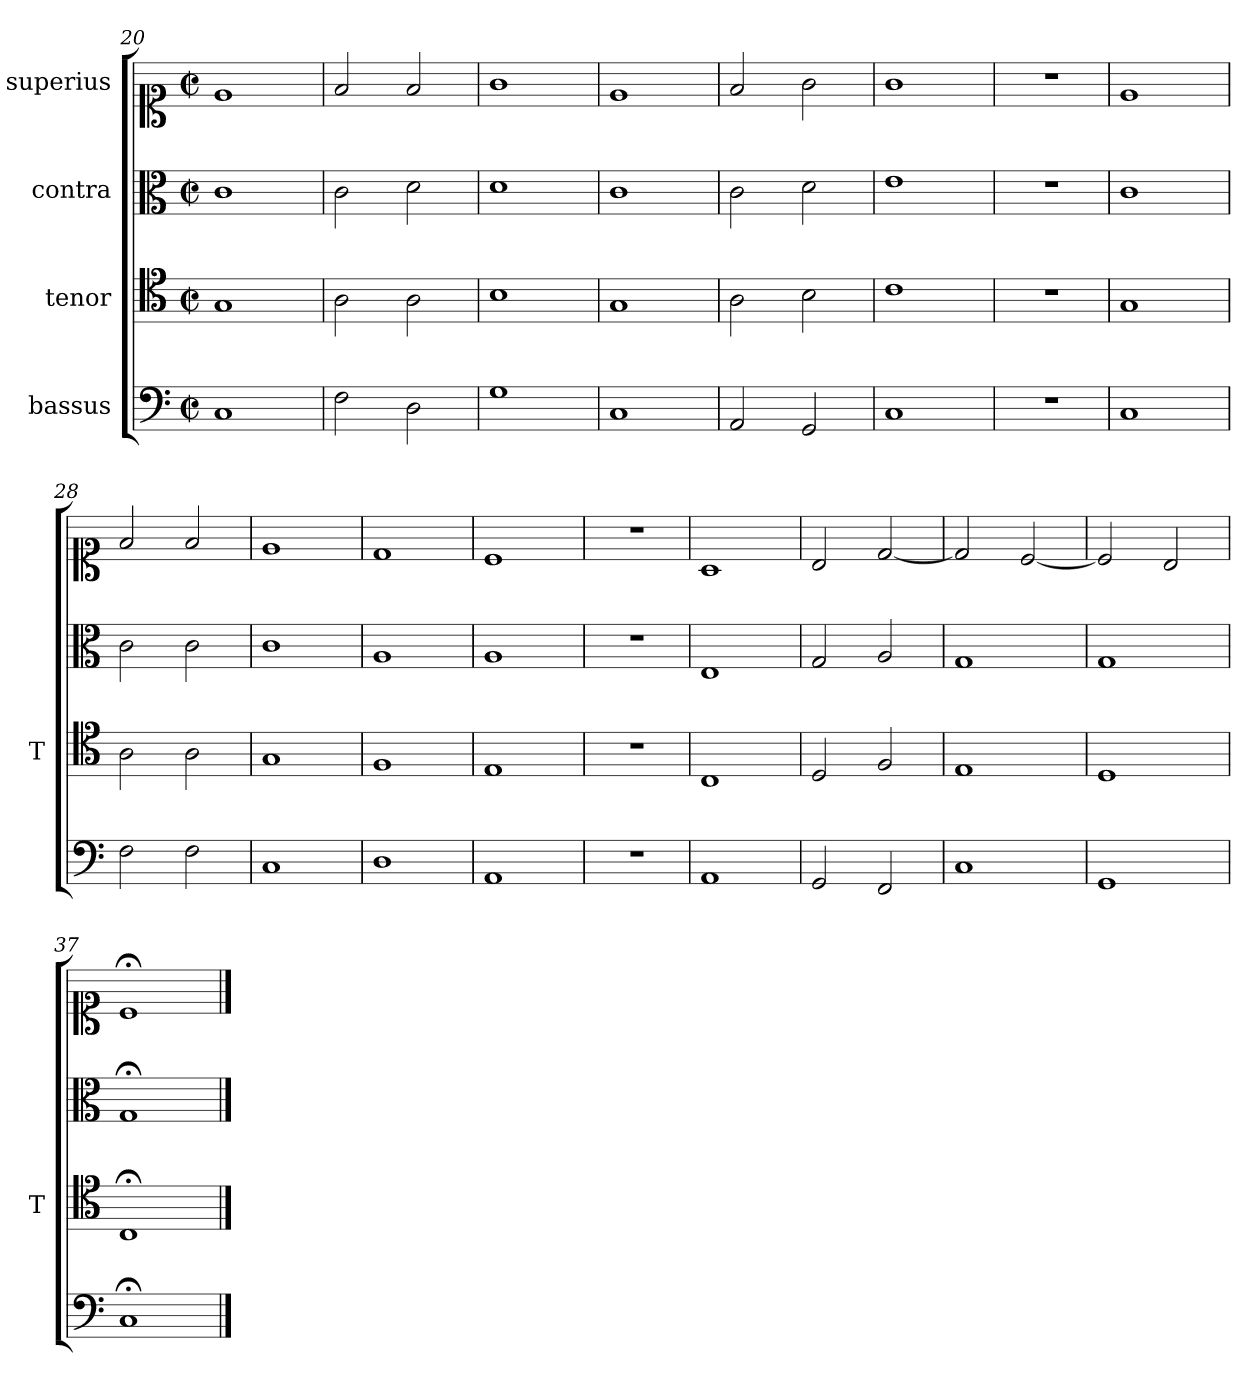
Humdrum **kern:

**kern	**kern	**kern	**kern
*part4	*part3	*part2	*part1
*staff4	*staff3	*staff2	*staff1
*I"bassus	*I"tenor	*I"contra	*I"superius
*	*I'T	*	*
*clefF4	*clefC4	*clefC3	*clefC1
*M2/2	*M2/2	*M2/2	*M2/2
*met(c|)	*met(c|)	*met(c|)	*met(c|)
=20	=20	=20	=20
1C	1G	1c	1e
=21	=21	=21	=21
2F	2A	2c	2f
2D	2A	2d	2f
=22	=22	=22	=22
1G	1B	1d	1g
=23	=23	=23	=23
1C	1G	1c	1e
=24	=24	=24	=24
2AA	2A	2c	2f
2GG	2B	2d	2g
=25	=25	=25	=25
1C	1c	1e	1g
=26	=26	=26	=26
1r	1r	1r	1r
=27	=27	=27	=27
1C	1G	1c	1e
=28	=28	=28	=28
2F	2A	2c	2f
2F	2A	2c	2f
=29	=29	=29	=29
1C	1G	1c	1e
=30	=30	=30	=30
1D	1F	1A	1d
=31	=31	=31	=31
1AA	1E	1A	1c
=32	=32	=32	=32
1r	1r	1r	1r
=33	=33	=33	=33
1AA	1C	1E	1A
=34	=34	=34	=34
2GG	2D	2G	2B
2FF	2F	2A	[2d
=35	=35	=35	=35
1C	1E	1G	2d]
.	.	.	[2c
=36	=36	=36	=36
1GG	1D	1G	2c]
.	.	.	2B
=37	=37	=37	=37
1C;<	1C;<	1G;<	1c;<
==	==	==	==
*-	*-	*-	*-
